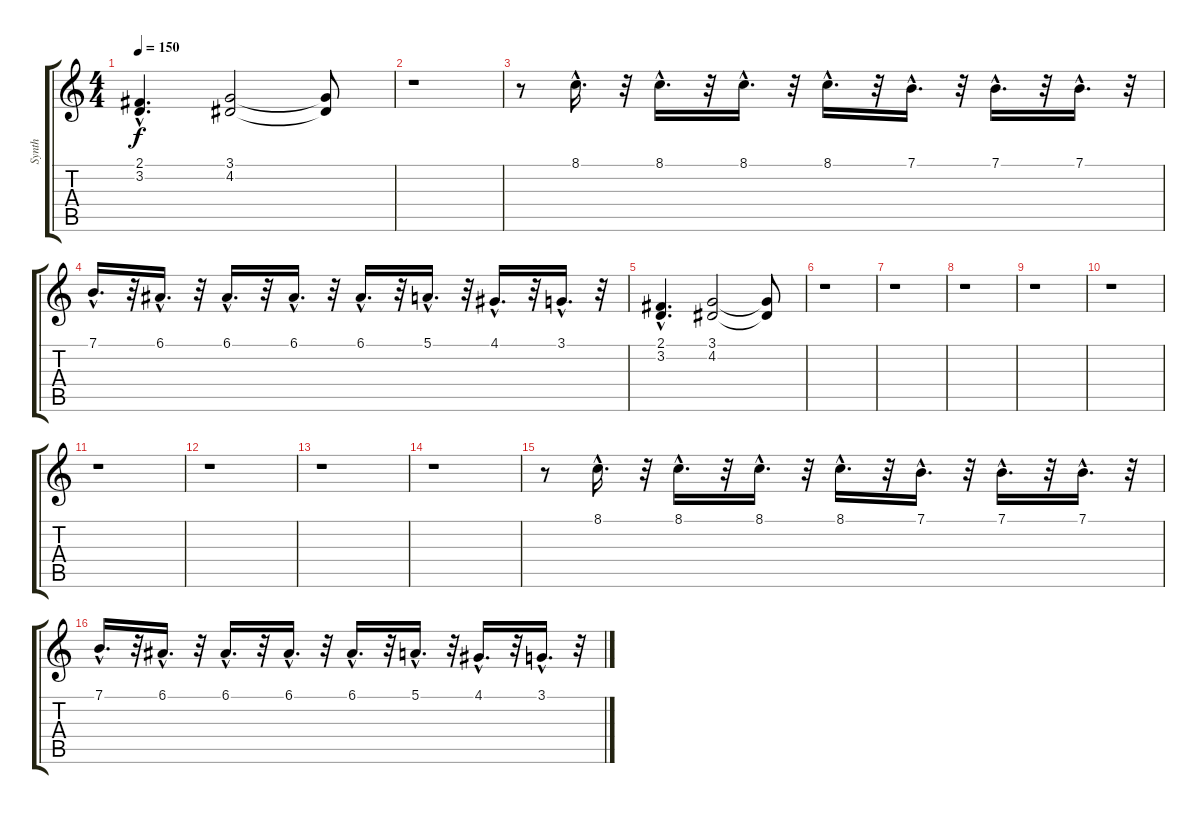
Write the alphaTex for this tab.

\track ("Synth" "Synth") {instrument churchorgan}
\staff {score tabs}
\tuning (E4 B3 G3 D3 A2 E2) {hide}
\ts (4 4)
\tempo 150
\clef g2
\ks c
(2.1{hac} 3.2{hac}).4{d dy f} (3.1 4.2).2 (3.1{t} 4.2{t}).8 |
r.1 |
r.8 8.1{hac}.16{d} r.32 8.1{hac}.16{d} r.32 8.1{hac}.16{d} r.32 8.1{hac}.16{d} r.32 7.1{hac}.16{d} r.32 7.1{hac}.16{d} r.32 7.1{hac}.16{d} r.32 |
7.1{hac}.16{d} r.32 6.1{hac}.16{d} r.32 6.1{hac}.16{d} r.32 6.1{hac}.16{d} r.32 6.1{hac}.16{d} r.32 5.1{hac}.16{d} r.32 4.1{hac}.16{d} r.32 3.1{hac}.16{d} r.32 |
(2.1{hac} 3.2{hac}).4{d} (3.1 4.2).2 (3.1{t} 4.2{t}).8 |
r.1 |
r.1 |
r.1 |
r.1 |
r.1 |
r.1 |
r.1 |
r.1 |
r.1 |
r.8 8.1{hac}.16{d} r.32 8.1{hac}.16{d} r.32 8.1{hac}.16{d} r.32 8.1{hac}.16{d} r.32 7.1{hac}.16{d} r.32 7.1{hac}.16{d} r.32 7.1{hac}.16{d} r.32 |
7.1{hac}.16{d} r.32 6.1{hac}.16{d} r.32 6.1{hac}.16{d} r.32 6.1{hac}.16{d} r.32 6.1{hac}.16{d} r.32 5.1{hac}.16{d} r.32 4.1{hac}.16{d} r.32 3.1{hac}.16{d} r.32
